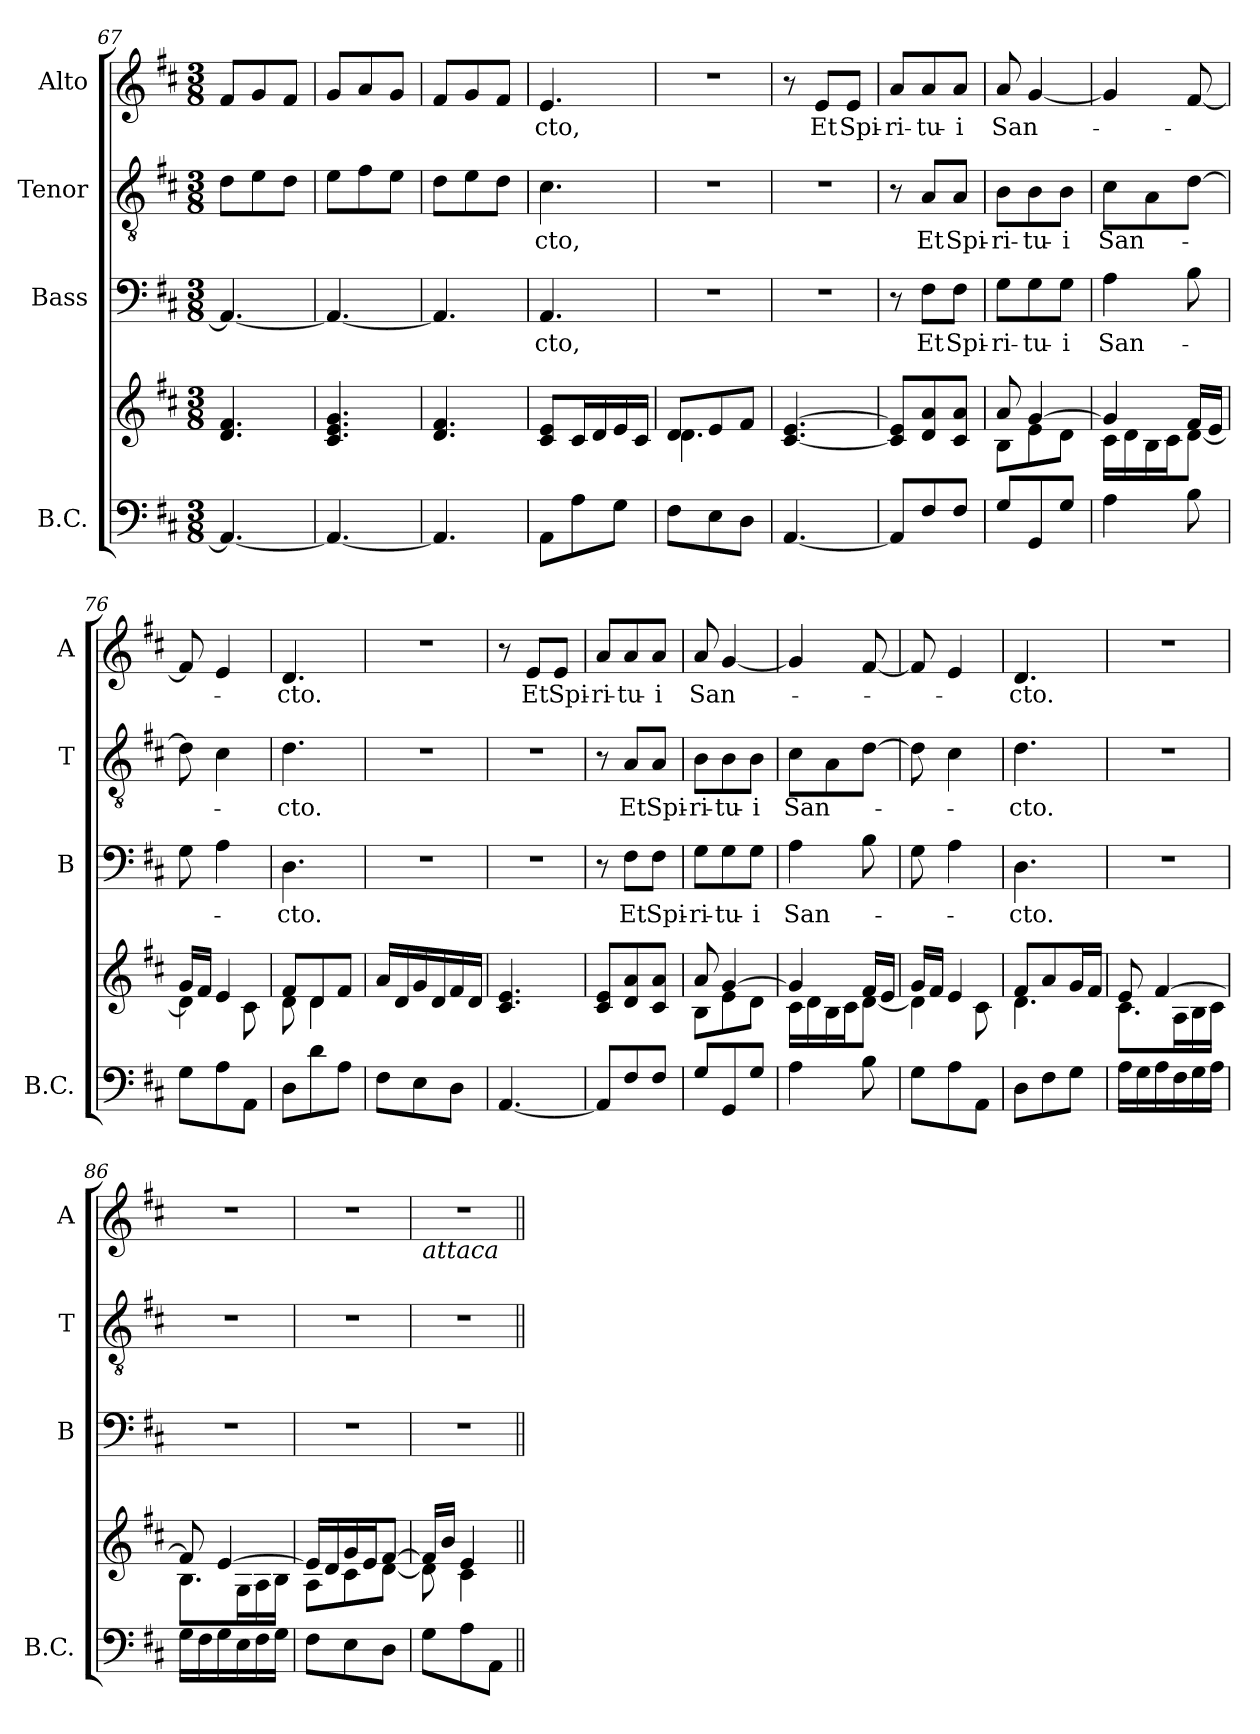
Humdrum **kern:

**kern	**kern	**kern	**text	**kern	**text	**kern	**text
*part4	*part4	*part3	*part3	*part2	*part2	*part1	*part1
*staff5	*staff4	*staff3	*staff3	*staff2	*staff2	*staff1	*staff1
*I"B.C.	*	*I"Bass	*	*I"Tenor	*	*I"Alto	*
*I'B.C.	*	*I'B	*	*I'T	*	*I'A	*
*clefF4	*clefG2	*clefF4	*	*clefGv2	*	*clefG2	*
*k[f#c#]	*k[f#c#]	*k[f#c#]	*	*k[f#c#]	*	*k[f#c#]	*
*D:	*D:	*D:	*	*D:	*	*D:	*
*M3/8	*M3/8	*M3/8	*	*M3/8	*	*M3/8	*
=67	=67	=67	=67	=67	=67	=67	=67
4.AA/_	4.d/ 4.f#/	4.AA/_	.	8d\L	.	8f#/L	.
.	.	.	.	8e\	.	8g/	.
.	.	.	.	8d\J	.	8f#/J	.
=68	=68	=68	=68	=68	=68	=68	=68
4.AA/_	4.c#/ 4.e/ 4.g/	4.AA/_	.	8e\L	.	8g/L	.
.	.	.	.	8f#\	.	8a/	.
.	.	.	.	8e\J	.	8g/J	.
=69	=69	=69	=69	=69	=69	=69	=69
4.AA/]	4.d/ 4.f#/	4.AA/]	.	8d\L	.	8f#/L	.
.	.	.	.	8e\	.	8g/	.
.	.	.	.	8d\J	.	8f#/J	.
=70	=70	=70	=70	=70	=70	=70	=70
!	!	!	!LO:LY:b	!	!LO:LY:b	!	!LO:LY:b
8AA\L	8c#/ 8e/L	4.AA/	-cto,	4.c#\	-cto,	4.e/	-cto,
8A\	16c#/L	.	.	.	.	.	.
.	16d/	.	.	.	.	.	.
8G\J	16e/	.	.	.	.	.	.
.	16c#/JJ	.	.	.	.	.	.
=71	=71	=71	=71	=71	=71	=71	=71
*	*^	*	*	*	*	*	*
8F#\L	8d/L	4.d\	4.r	.	4.r	.	4.r	.
8E\	8e/	.	.	.	.	.	.	.
8D\J	8f#/J	.	.	.	.	.	.	.
*	*v	*v	*	*	*	*	*	*
=72	=72	=72	=72	=72	=72	=72	=72
[4.AA/	[4.c#/ [4.e/	4.r	.	4.r	.	8r	.
!	!	!	!	!	!	!	!LO:LY:b
.	.	.	.	.	.	8e/L	Et
!	!	!	!	!	!	!	!LO:LY:b
.	.	.	.	.	.	8e/J	Spi-
=73	=73	=73	=73	=73	=73	=73	=73
!	!	!	!	!	!	!	!LO:LY:b
8AA/L]	8c#/] 8e/]L	8r	.	8r	.	8a/L	-ri-
!	!	!	!LO:LY:b	!	!LO:LY:b	!	!LO:LY:b
8F#/	8d/ 8a/	8F#\L	Et	8A/L	Et	8a/	-tu-
!	!	!	!LO:LY:b	!	!LO:LY:b	!	!LO:LY:b
8F#/J	8c#/ 8a/J	8F#\J	Spi-	8A/J	Spi-	8a/J	-i
!!LO:PB:g=z
=74	=74	=74	=74	=74	=74	=74	=74
*	*^	*	*	*	*	*	*
!	!	!	!	!LO:LY:b	!	!LO:LY:b	!	!LO:LY:b
8G/L	8a/	8B\L	8G\L	-ri-	8B\L	-ri-	8a/	San-
!	!	!	!	!LO:LY:b	!	!LO:LY:b	!	!
8GG/	[>4g/	8e\	8G\	-tu-	8B\	-tu-	[4g/	.
!	!	!	!	!LO:LY:b	!	!LO:LY:b	!	!
8G/J	.	8d\J	8G\J	-i	8B\J	-i	.	.
=75	=75	=75	=75	=75	=75	=75	=75	=75
!	!	!	!	!LO:LY:b	!	!LO:LY:b	!	!
4A\	4g/]	16c#\LL	4A\	San-	8c#\L	San-	4g/]	.
.	.	16d\	.	.	.	.	.	.
.	.	16B\	.	.	8A\	.	.	.
.	.	16c#\J	.	.	.	.	.	.
8B\	16f#/LL	[<8d\J	8B\	.	[8d\J	.	[8f#/	.
.	16e/JJ	.	.	.	.	.	.	.
=76	=76	=76	=76	=76	=76	=76	=76	=76
8G\L	16g/LL	4d\]	8G\	.	8d\]	.	8f#/]	.
.	16f#/JJ	.	.	.	.	.	.	.
8A\	4e/	.	4A\	.	4c#\	.	4e/	.
8AA\J	.	8c#\	.	.	.	.	.	.
=77	=77	=77	=77	=77	=77	=77	=77	=77
!	!	!	!	!LO:LY:b	!	!LO:LY:b	!	!LO:LY:b
8D\L	8f#/L	8d\	4.D\	-cto.	4.d\	-cto.	4.d/	-cto.
8d\	8d/	4d\	.	.	.	.	.	.
8A\J	8f#/J	.	.	.	.	.	.	.
*	*v	*v	*	*	*	*	*	*
=78	=78	=78	=78	=78	=78	=78	=78
8F#\L	16a/LL	4.r	.	4.r	.	4.r	.
.	16d/	.	.	.	.	.	.
8E\	16g/	.	.	.	.	.	.
.	16d/	.	.	.	.	.	.
8D\J	16f#/	.	.	.	.	.	.
.	16d/JJ	.	.	.	.	.	.
=79	=79	=79	=79	=79	=79	=79	=79
[4.AA/	4.c#/ 4.e/	4.r	.	4.r	.	8r	.
!	!	!	!	!	!	!	!LO:LY:b
.	.	.	.	.	.	8e/L	Et
!	!	!	!	!	!	!	!LO:LY:b
.	.	.	.	.	.	8e/J	Spi-
=80	=80	=80	=80	=80	=80	=80	=80
!	!	!	!	!	!	!	!LO:LY:b
8AA/L]	8c#/ 8e/L	8r	.	8r	.	8a/L	-ri-
!	!	!	!LO:LY:b	!	!LO:LY:b	!	!LO:LY:b
8F#/	8d/ 8a/	8F#\L	Et	8A/L	Et	8a/	-tu-
!	!	!	!LO:LY:b	!	!LO:LY:b	!	!LO:LY:b
8F#/J	8c#/ 8a/J	8F#\J	Spi-	8A/J	Spi-	8a/J	-i
=81	=81	=81	=81	=81	=81	=81	=81
*	*^	*	*	*	*	*	*
!	!	!	!	!LO:LY:b	!	!LO:LY:b	!	!LO:LY:b
8G/L	8a/	8B\L	8G\L	-ri-	8B\L	-ri-	8a/	San-
!	!	!	!	!LO:LY:b	!	!LO:LY:b	!	!
8GG/	[>4g/	8e\	8G\	-tu-	8B\	-tu-	[4g/	.
!	!	!	!	!LO:LY:b	!	!LO:LY:b	!	!
8G/J	.	8d\J	8G\J	-i	8B\J	-i	.	.
!!LO:LB:g=z
=82	=82	=82	=82	=82	=82	=82	=82	=82
!	!	!	!	!LO:LY:b	!	!LO:LY:b	!	!
4A\	4g/]	16c#\LL	4A\	San-	8c#\L	San-	4g/]	.
.	.	16d\	.	.	.	.	.	.
.	.	16B\	.	.	8A\	.	.	.
.	.	16c#\J	.	.	.	.	.	.
8B\	16f#/LL	[<8d\J	8B\	.	[8d\J	.	[8f#/	.
.	16e/JJ	.	.	.	.	.	.	.
=83	=83	=83	=83	=83	=83	=83	=83	=83
8G\L	16g/LL	4d\]	8G\	.	8d\]	.	8f#/]	.
.	16f#/JJ	.	.	.	.	.	.	.
8A\	4e/	.	4A\	.	4c#\	.	4e/	.
8AA\J	.	8c#\	.	.	.	.	.	.
=84	=84	=84	=84	=84	=84	=84	=84	=84
!	!	!	!	!LO:LY:b	!	!LO:LY:b	!	!LO:LY:b
8D\L	8f#/L	4.d\	4.D\	-cto.	4.d\	-cto.	4.d/	-cto.
8F#\	8a/	.	.	.	.	.	.	.
8G\J	16g/L	.	.	.	.	.	.	.
.	16f#/JJ	.	.	.	.	.	.	.
=85	=85	=85	=85	=85	=85	=85	=85	=85
16A\LL	8e/	8.c#\L	4.r	.	4.r	.	4.r	.
16G\	.	.	.	.	.	.	.	.
16A\	[>4f#/	.	.	.	.	.	.	.
16F#\	.	16A\L	.	.	.	.	.	.
16G\	.	16B\	.	.	.	.	.	.
16A\JJ	.	16c#\JJ	.	.	.	.	.	.
=86	=86	=86	=86	=86	=86	=86	=86	=86
16G\LL	8f#/]	8.B\L	4.r	.	4.r	.	4.r	.
16F#\	.	.	.	.	.	.	.	.
16G\	[>4e/	.	.	.	.	.	.	.
16E\	.	16G\L	.	.	.	.	.	.
16F#\	.	16A\	.	.	.	.	.	.
16G\JJ	.	16B\JJ	.	.	.	.	.	.
=87	=87	=87	=87	=87	=87	=87	=87	=87
8F#\L	16e/LL]	8A\L	4.r	.	4.r	.	4.r	.
.	16d/	.	.	.	.	.	.	.
8E\	16g/	8c#\	.	.	.	.	.	.
.	16e/J	.	.	.	.	.	.	.
8D\J	[>8f#/J	[<8d\J	.	.	.	.	.	.
=88	=88	=88	=88	=88	=88	=88	=88	=88
!	!	!	!	!	!	!	!LO:TX:b:i:t=attaca	!
8G\L	16f#/LL]	8d\]	4.r	.	4.r	.	4.r	.
.	16b/JJ	.	.	.	.	.	.	.
8A\	4e/	4c#\	.	.	.	.	.	.
8AA\J	.	.	.	.	.	.	.	.
*	*v	*v	*	*	*	*	*	*
=||	=||	=||	=||	=||	=||	=||	=||
*-	*-	*-	*-	*-	*-	*-	*-
